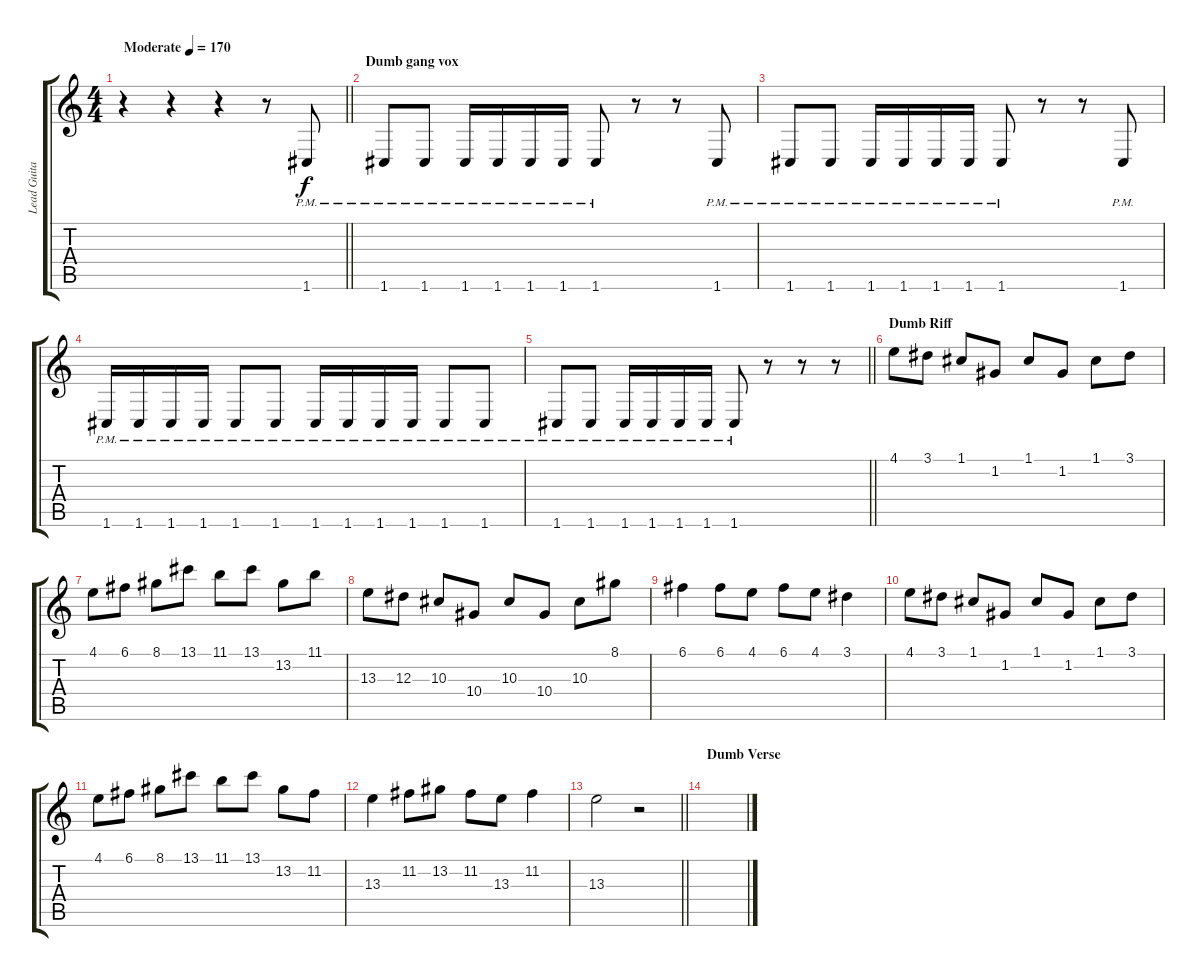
\track ("Lead Guitar" "Lead Guita") {instrument overdrivenguitar}
\staff {score tabs}
\tuning (C4 G3 Eb3 Bb2 F2 C2) {hide}
\ts (4 4)
\tempo (170 "Moderate")
\clef g2
\barLineRight lightlight
\ks c
r.4{dy f instrument overdrivenguitar} r.4 r.4 r.8 1.6{pm}.8 |
\section ("" "Dumb gang vox")
1.6{pm}.8 1.6{pm}.8 1.6{pm}.16 1.6{pm}.16 1.6{pm}.16 1.6{pm}.16 1.6{pm}.8 r.8 r.8 1.6{pm}.8 |
1.6{pm}.8 1.6{pm}.8 1.6{pm}.16 1.6{pm}.16 1.6{pm}.16 1.6{pm}.16 1.6{pm}.8 r.8 r.8 1.6{pm}.8 |
1.6{pm}.16 1.6{pm}.16 1.6{pm}.16 1.6{pm}.16 1.6{pm}.8 1.6{pm}.8 1.6{pm}.16 1.6{pm}.16 1.6{pm}.16 1.6{pm}.16 1.6{pm}.8 1.6{pm}.8 |
\barLineRight lightlight
1.6{pm}.8 1.6{pm}.8 1.6{pm}.16 1.6{pm}.16 1.6{pm}.16 1.6{pm}.16 1.6{pm}.8 r.8 r.8 r.8 |
\section ("" "Dumb Riff")
4.1.8 3.1.8 1.1.8 1.2.8 1.1.8 1.2.8 1.1.8 3.1.8 |
4.1.8 6.1.8 8.1.8 13.1.8 11.1.8 13.1.8 13.2.8 11.1.8 |
13.3.8 12.3.8 10.3.8 10.4.8 10.3.8 10.4.8 10.3.8 8.1.8 |
6.1.4 6.1.8 4.1.8 6.1.8 4.1.8 3.1.4 |
4.1.8 3.1.8 1.1.8 1.2.8 1.1.8 1.2.8 1.1.8 3.1.8 |
4.1.8 6.1.8 8.1.8 13.1.8 11.1.8 13.1.8 13.2.8 11.2.8 |
13.3.4 11.2.8 13.2.8 11.2.8 13.3.8 11.2.4 |
\barLineRight lightlight
13.3.2 r.2 |
\section ("" "Dumb Verse")
